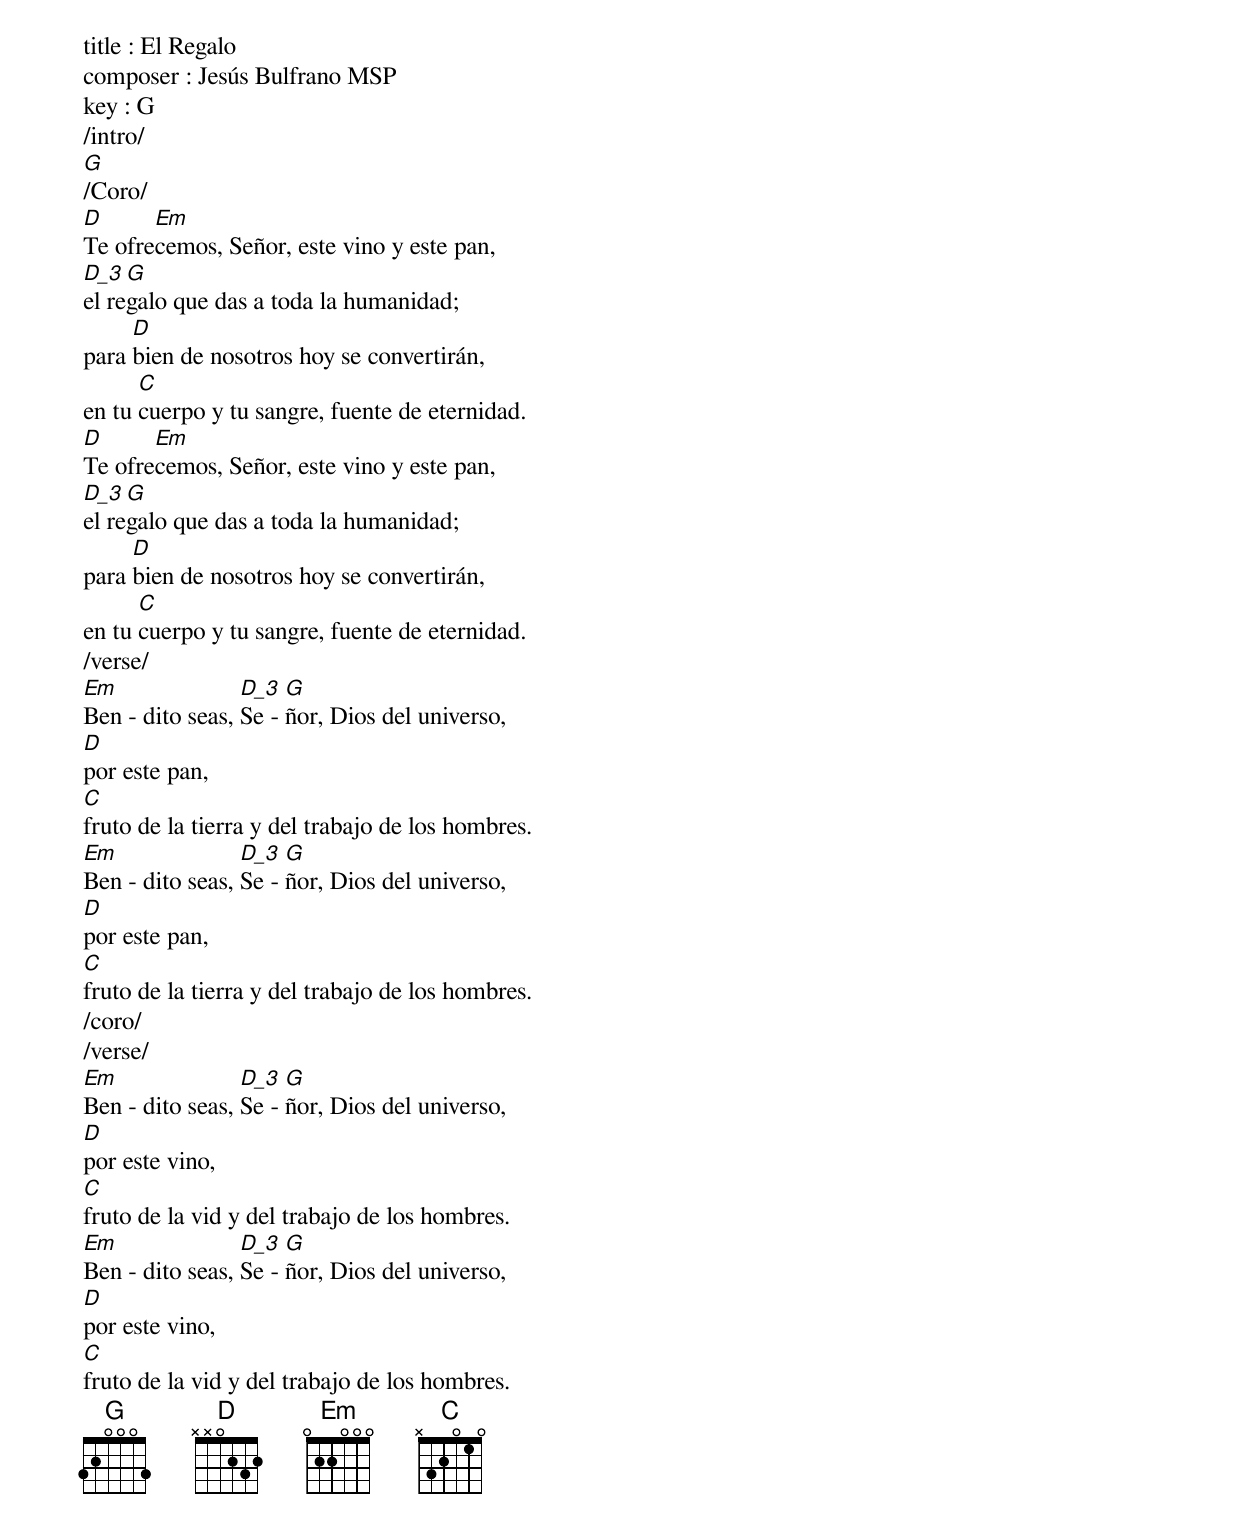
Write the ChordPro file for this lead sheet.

title : El Regalo
composer : Jesús Bulfrano MSP
key : G
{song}
/intro/
[G]
/Coro/
[D]Te ofre[Em]cemos, Señor, este vino y este pan,
[D_3]el re[G]galo que das a toda la humanidad;
para [D]bien de nosotros hoy se convertirán,
en tu [C]cuerpo y tu sangre, fuente de eternidad.
[D]Te ofre[Em]cemos, Señor, este vino y este pan,
[D_3]el re[G]galo que das a toda la humanidad;
para [D]bien de nosotros hoy se convertirán,
en tu [C]cuerpo y tu sangre, fuente de eternidad.
/verse/
[Em]Ben - dito seas, [D_3]Se - [G]ñor, Dios del universo,
[D]por este pan,
[C]fruto de la tierra y del trabajo de los hombres.
[Em]Ben - dito seas, [D_3]Se - [G]ñor, Dios del universo,
[D]por este pan,
[C]fruto de la tierra y del trabajo de los hombres.
/coro/
/verse/
[Em]Ben - dito seas, [D_3]Se - [G]ñor, Dios del universo,
[D]por este vino,
[C]fruto de la vid y del trabajo de los hombres.
[Em]Ben - dito seas, [D_3]Se - [G]ñor, Dios del universo,
[D]por este vino,
[C]fruto de la vid y del trabajo de los hombres.
